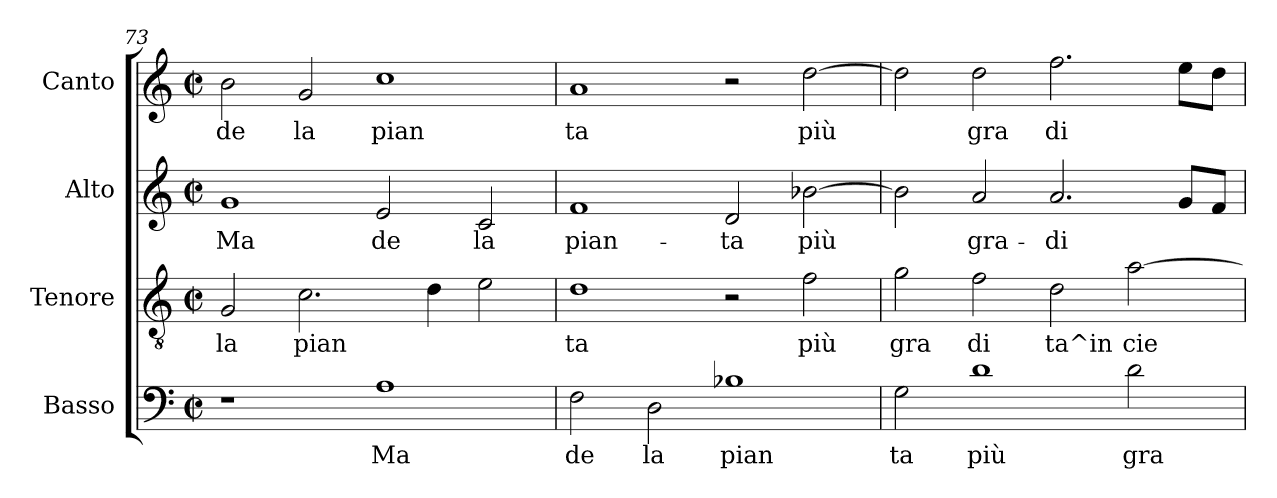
**kern	**text	**kern	**text	**kern	**text	**kern	**text
*part4	*part4	*part3	*part3	*part2	*part2	*part1	*part1
*staff4	*staff4	*staff3	*staff3	*staff2	*staff2	*staff1	*staff1
*I"Basso	*	*I"Tenore	*	*I"Alto	*	*I"Canto	*
*I'Basso	*	*I'Tenore	*	*I'Alto	*	*I'Canto	*
*clefF4	*	*clefGv2	*	*clefG2	*	*clefG2	*
*k[]	*	*k[]	*	*k[]	*	*k[]	*
*C:	*	*C:	*	*C:	*	*C:	*
*M2/2	*	*M2/2	*	*M2/2	*	*M2/2	*
*met(c|)	*	*met(c|)	*	*met(c|)	*	*met(c|)	*
=73	=73	=73	=73	=73	=73	=73	=73
!	!	!	!LO:LY:b:cj	!	!LO:LY:b:cj	!	!LO:LY:b:cj
1r	.	2G/	la	1g	Ma	2b\	de
!	!	!	!LO:LY:b:cj	!	!	!	!LO:LY:b:cj
.	.	2.c\	pian	.	.	2g/	la
!	!LO:LY:b:cj	!	!	!	!LO:LY:b:cj	!	!LO:LY:b:cj
1A	Ma	.	.	2e/	de	1cc	pian
!	!	!	!LO:LY:b:cj	!	!	!	!
.	.	4d\	.	.	.	.	.
!	!	!	!LO:LY:b:cj	!	!LO:LY:b:cj	!	!
.	.	2e\	.	2c/	la	.	.
=74	=74	=74	=74	=74	=74	=74	=74
!	!LO:LY:b:cj	!	!LO:LY:b:cj	!	!LO:LY:b:cj	!	!LO:LY:b:cj
2F\	de	1d	ta	1f	pian-	1a	ta
!	!LO:LY:b:cj	!	!	!	!	!	!
2D\	la	.	.	.	.	.	.
!	!LO:LY:b:cj	!	!	!	!LO:LY:b:cj	!	!
1B-X	pian	2r	.	2d/	-ta	2r	.
!	!	!	!LO:LY:b:cj	!	!LO:LY:b:cj	!	!LO:LY:b:cj
.	.	2f\	più	[>2b-X\	più	[>2dd\	più
=75	=75	=75	=75	=75	=75	=75	=75
!	!LO:LY:b:cj	!	!LO:LY:b:cj	!	!LO:LY:b:cj	!	!LO:LY:b:cj
2G\	ta	2g\	gra	2b-\]	.	2dd\]	.
!	!LO:LY:b:cj	!	!LO:LY:b:cj	!	!LO:LY:b:cj	!	!LO:LY:b:cj
1d	più	2f\	di	2a/	gra-	2dd\	gra
!	!	!	!LO:LY:b:cj	!	!LO:LY:b:cj	!	!LO:LY:b:cj
.	.	2d\	ta^in	2.a/	-di-	2.ff\	di
!	!LO:LY:b:cj	!	!LO:LY:b:cj	!	!	!	!
2d\	gra	[>2a\	cie	.	.	.	.
!	!	!	!	!	!LO:LY:b:cj	!	!LO:LY:b:cj
.	.	.	.	8g/L	--	8ee\L	.
!	!	!	!	!	!LO:LY:b:cj	!	!LO:LY:b:cj
.	.	.	.	8f/J	--	8dd\J	.
=	=	=	=	=	=	=	=
*-	*-	*-	*-	*-	*-	*-	*-
